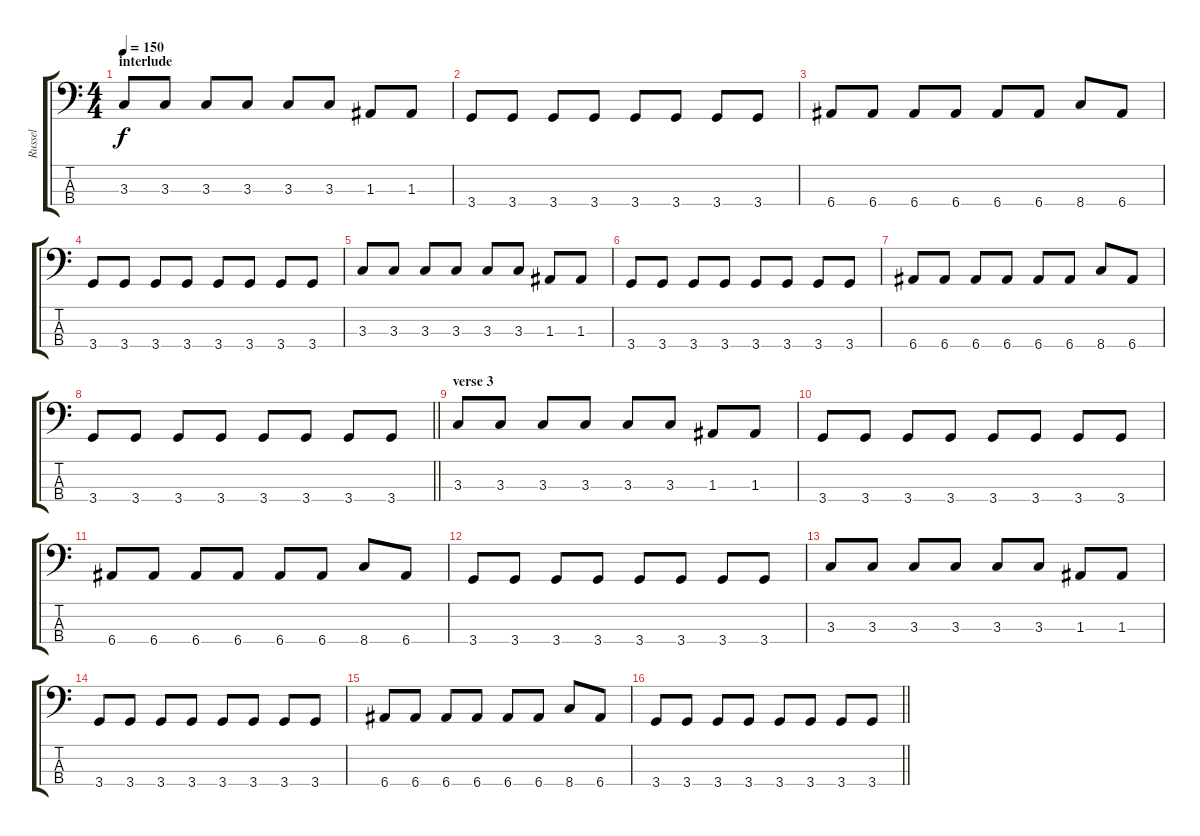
\track ("Russel" "Russel") {instrument electricbasspick}
\staff {score tabs}
\tuning (G2 D2 A1 E1) {hide}
\ts (4 4)
\section ("" "interlude")
\tempo 150
\clef f4
\ks c
3.3.8{dy f} 3.3.8 3.3.8 3.3.8 3.3.8 3.3.8 1.3.8 1.3.8 |
3.4.8 3.4.8 3.4.8 3.4.8 3.4.8 3.4.8 3.4.8 3.4.8 |
6.4.8 6.4.8 6.4.8 6.4.8 6.4.8 6.4.8 8.4.8 6.4.8 |
3.4.8 3.4.8 3.4.8 3.4.8 3.4.8 3.4.8 3.4.8 3.4.8 |
3.3.8 3.3.8 3.3.8 3.3.8 3.3.8 3.3.8 1.3.8 1.3.8 |
3.4.8 3.4.8 3.4.8 3.4.8 3.4.8 3.4.8 3.4.8 3.4.8 |
6.4.8 6.4.8 6.4.8 6.4.8 6.4.8 6.4.8 8.4.8 6.4.8 |
\barLineRight lightlight
3.4.8 3.4.8 3.4.8 3.4.8 3.4.8 3.4.8 3.4.8 3.4.8 |
\section ("" "verse 3")
3.3.8 3.3.8 3.3.8 3.3.8 3.3.8 3.3.8 1.3.8 1.3.8 |
3.4.8 3.4.8 3.4.8 3.4.8 3.4.8 3.4.8 3.4.8 3.4.8 |
6.4.8 6.4.8 6.4.8 6.4.8 6.4.8 6.4.8 8.4.8 6.4.8 |
3.4.8 3.4.8 3.4.8 3.4.8 3.4.8 3.4.8 3.4.8 3.4.8 |
3.3.8 3.3.8 3.3.8 3.3.8 3.3.8 3.3.8 1.3.8 1.3.8 |
3.4.8 3.4.8 3.4.8 3.4.8 3.4.8 3.4.8 3.4.8 3.4.8 |
6.4.8 6.4.8 6.4.8 6.4.8 6.4.8 6.4.8 8.4.8 6.4.8 |
\barLineRight lightlight
3.4.8 3.4.8 3.4.8 3.4.8 3.4.8 3.4.8 3.4.8 3.4.8
